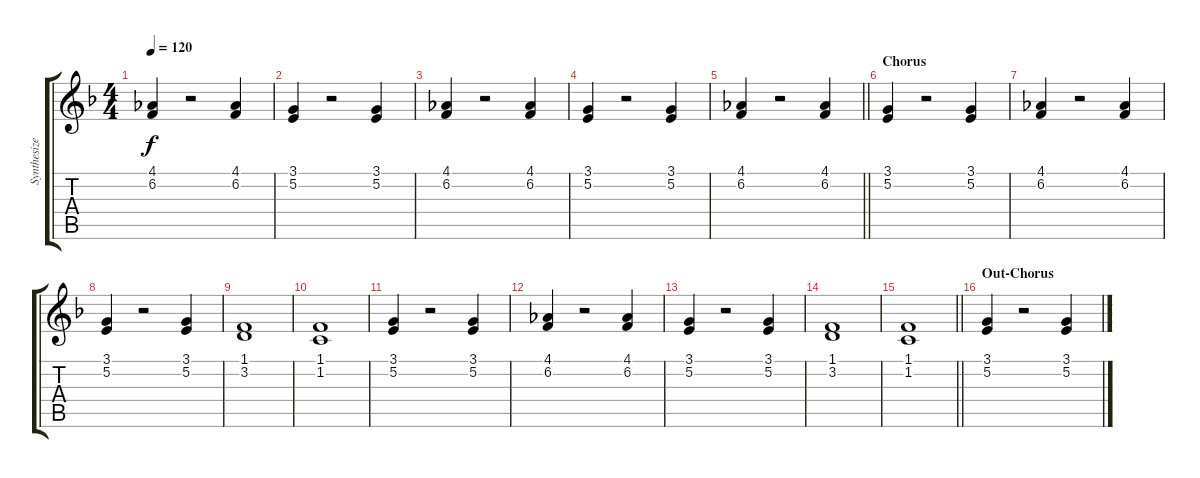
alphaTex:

\track ("Synthesizer Voices" "Synthesize") {instrument choiraahs}
\staff {score tabs}
\tuning (E4 B3 G3 D3 A2 E2) {hide}
\ts (4 4)
\tempo 120
\clef g2
\ks f
(4.1 6.2).4{dy f} r.2 (4.1 6.2).4 |
(3.1 5.2).4 r.2 (3.1 5.2).4 |
(4.1 6.2).4 r.2 (4.1 6.2).4 |
(3.1 5.2).4 r.2 (3.1 5.2).4 |
\barLineRight lightlight
(4.1 6.2).4 r.2 (4.1 6.2).4 |
\section ("" "Chorus")
(3.1 5.2).4 r.2 (3.1 5.2).4 |
(4.1 6.2).4 r.2 (4.1 6.2).4 |
(3.1 5.2).4 r.2 (3.1 5.2).4 |
(1.1 3.2).1 |
(1.1 1.2).1 |
(3.1 5.2).4 r.2 (3.1 5.2).4 |
(4.1 6.2).4 r.2 (4.1 6.2).4 |
(3.1 5.2).4 r.2 (3.1 5.2).4 |
(1.1 3.2).1 |
\barLineRight lightlight
(1.1 1.2).1 |
\section ("" "Out-Chorus")
(3.1 5.2).4 r.2 (3.1 5.2).4
